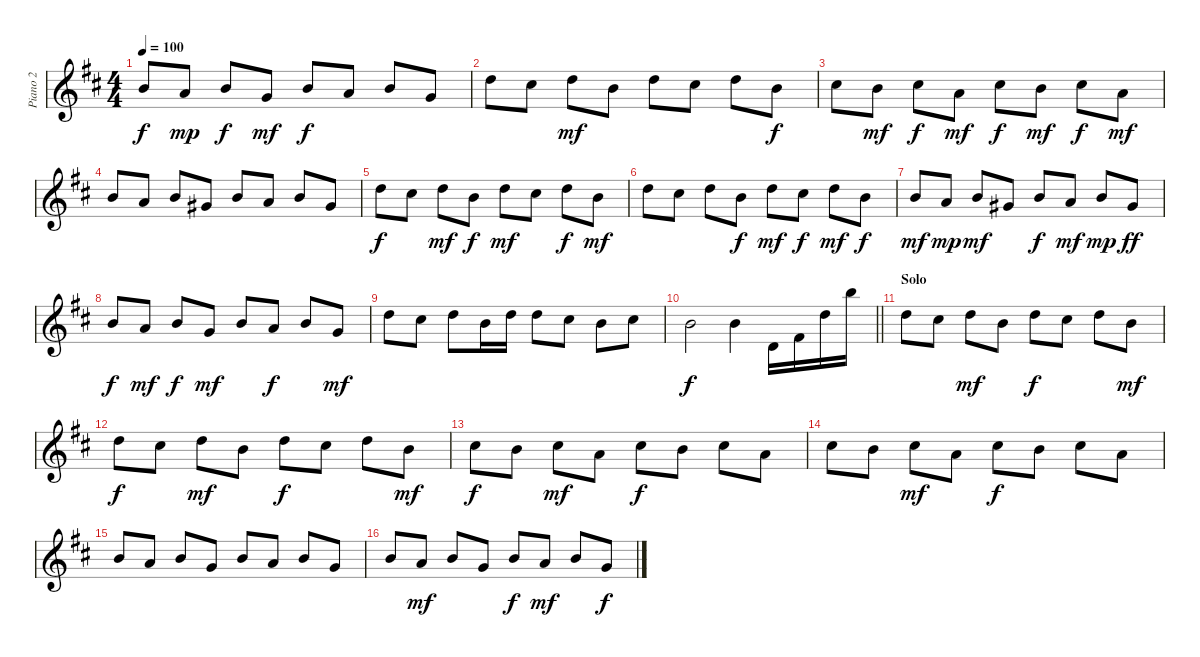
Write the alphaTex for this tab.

\track ("Piano 2" "Piano 2") {instrument acousticgrandpiano}
\staff {score}
\tuning (E4 B3 G3 D3 A2 E2) {hide}
\ts (4 4)
\tempo 100
\clef g2
\ks bminor
7.1.8{dy f} 5.1.8{dy mp} 7.1.8{dy f} 8.2.8{dy mf} 7.1.8{dy f} 5.1.8 7.1.8 8.2.8 |
10.1.8 9.1.8 10.1.8{dy mf} 7.1.8 10.1.8 9.1.8 10.1.8 7.1.8{dy f} |
9.1.8 7.1.8{dy mf} 9.1.8{dy f} 10.2.8{dy mf} 9.1.8{dy f} 7.1.8{dy mf} 9.1.8{dy f} 10.2.8{dy mf} |
7.1.8 5.1.8 7.1.8 4.1.8 7.1.8 5.1.8 7.1.8 4.1.8 |
10.1.8{dy f} 9.1.8 10.1.8{dy mf} 7.1.8{dy f} 10.1.8{dy mf} 9.1.8 10.1.8{dy f} 7.1.8{dy mf} |
10.1.8 9.1.8 10.1.8 7.1.8{dy f} 10.1.8{dy mf} 9.1.8{dy f} 10.1.8{dy mf} 7.1.8{dy f} |
7.1.8{dy mf} 5.1.8{dy mp} 7.1.8{dy mf} 4.1.8 7.1.8{dy f} 5.1.8{dy mf} 7.1.8{dy mp} 4.1.8{dy ff} |
7.1.8{dy f} 5.1.8{dy mf} 7.1.8{dy f} 8.2.8{dy mf} 7.1.8 5.1.8{dy f} 7.1.8 8.2.8{dy mf} |
10.1.8 9.1.8 10.1.8 7.1.16 10.1.16 10.1.8 9.1.8 7.1.8 9.1.8 |
\barLineRight lightlight
7.1.2{dy f} 7.1.4 3.2.16 2.1.16 10.1.16 19.1.16 |
\section ("" "Solo")
10.1.8 9.1.8 10.1.8{dy mf} 7.1.8 10.1.8{dy f} 9.1.8 10.1.8 7.1.8{dy mf} |
10.1.8{dy f} 9.1.8 10.1.8{dy mf} 7.1.8 10.1.8{dy f} 9.1.8 10.1.8 7.1.8{dy mf} |
9.1.8{dy f} 7.1.8 9.1.8{dy mf} 10.2.8 9.1.8{dy f} 7.1.8 9.1.8 10.2.8 |
9.1.8 7.1.8 9.1.8{dy mf} 10.2.8 9.1.8{dy f} 7.1.8 9.1.8 10.2.8 |
7.1.8 5.1.8 7.1.8 3.1.8 7.1.8 5.1.8 7.1.8 3.1.8 |
7.1.8 5.1.8{dy mf} 7.1.8 8.2.8 7.1.8{dy f} 5.1.8{dy mf} 7.1.8 8.2.8{dy f}
